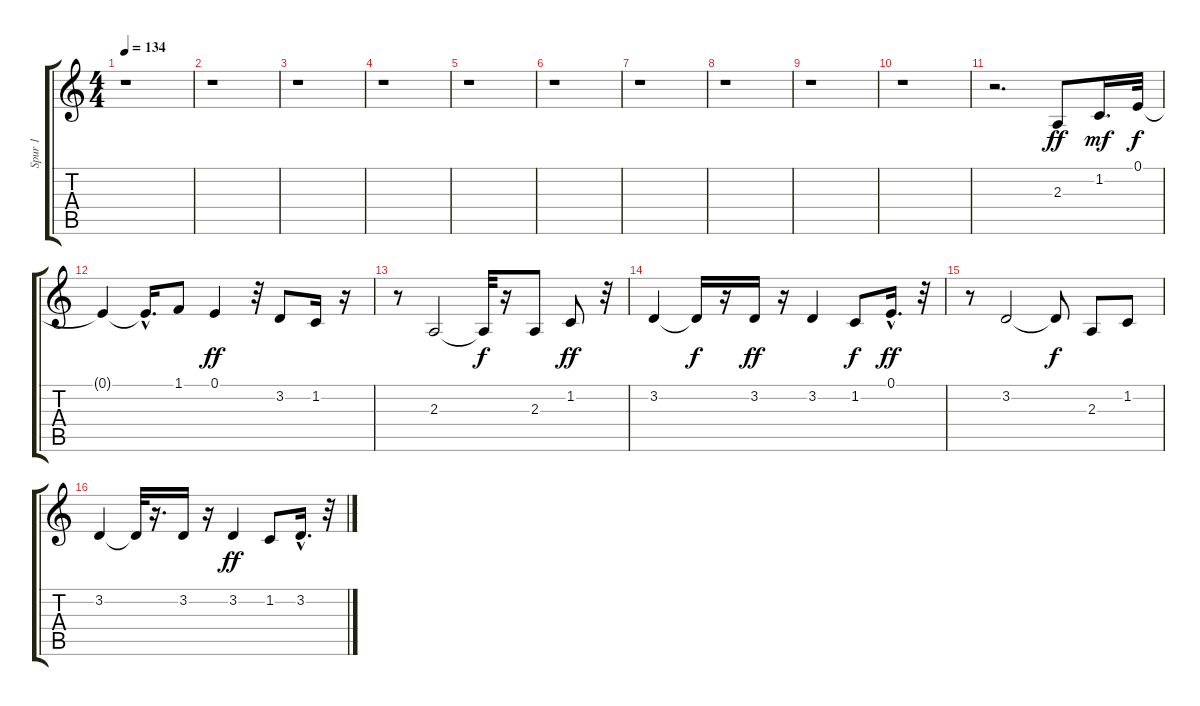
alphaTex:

\track ("Spur 1" "Spur 1") {instrument electricpiano1}
\staff {score tabs}
\tuning (E4 B3 G3 D3 A2 E2) {hide}
\ts (4 4)
\tempo 134
\clef g2
\ks c
r.1{dy ff instrument electricpiano1} |
r.1 |
r.1 |
r.1 |
r.1 |
r.1 |
r.1 |
r.1 |
r.1 |
r.1 |
r.2{d} 2.3.8 1.2.16{d dy mf} 0.1.32{dy f} |
0.1{t}.4 0.1{hac t}.16{d} 1.1.8 0.1.4{dy ff} r.32 3.2.8 1.2.16 r.16 |
r.8 2.3.2 2.3{t}.32{dy f} r.16 2.3.8 1.2.8{dy ff} r.32 |
3.2.4 3.2{t}.16{dy f} r.16 3.2.16{dy ff} r.16 3.2.4 1.2.8{dy f} 0.1{hac}.16{d dy ff} r.32 |
r.8 3.2.2 3.2{t}.8{dy f} 2.3.8 1.2.8 |
3.2.4 3.2{t}.32 r.16{d} 3.2.16 r.16 3.2.4{dy ff} 1.2.8 3.2{hac}.16{d} r.32
